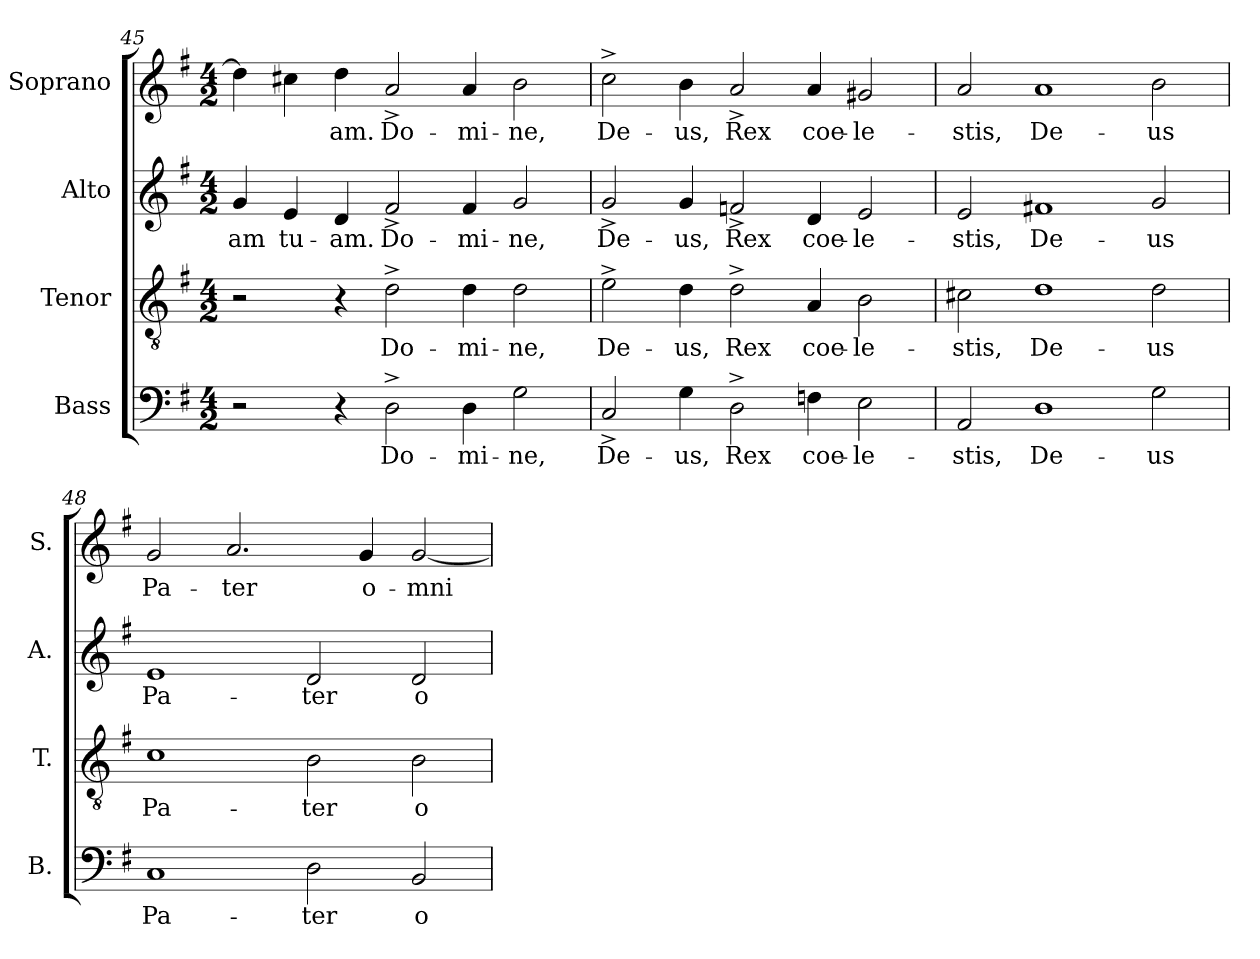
**kern	**text	**kern	**text	**kern	**text	**kern	**text
*part4	*part4	*part3	*part3	*part2	*part2	*part1	*part1
*staff4	*staff4	*staff3	*staff3	*staff2	*staff2	*staff1	*staff1
*I"Bass	*	*I"Tenor	*	*I"Alto	*	*I"Soprano	*
*I'B.	*	*I'T.	*	*I'A.	*	*I'S.	*
*clefF4	*	*clefGv2	*	*clefG2	*	*clefG2	*
*	*	*ITrd7c12	*	*	*	*	*
*k[f#]	*	*k[f#]	*	*k[f#]	*	*k[f#]	*
*G:	*	*G:	*	*G:	*	*G:	*
*M4/2	*	*M4/2	*	*M4/2	*	*M4/2	*
=45	=45	=45	=45	=45	=45	=45	=45
!	!	!	!	!	!LO:LY:b:color=#000000	!	!
2r	.	2r	.	4gi/	-am	4ddi\]	.
!	!	!	!	!	!LO:LY:b:color=#000000	!	!
.	.	.	.	4ei/	tu-	4cc#Xi\	.
!	!	!	!	!	!LO:LY:b:color=#000000	!	!
!	!	!	!	!	!	!	!LO:LY:b:color=#000000
4r	.	4r	.	4di/	-am.	4ddi\	-am.
!	!LO:LY:b:color=#000000	!	!	!	!	!	!
!	!	!	!LO:LY:b:color=#000000	!	!	!	!
!	!	!	!	!	!LO:LY:b:color=#000000	!	!
!	!	!	!	!	!	!	!LO:LY:b:color=#000000
2D^i\	Do-	2D^i\	Do-	2f#^i/	Do-	2a^i/	Do-
!	!LO:LY:b:color=#000000	!	!	!	!	!	!
!	!	!	!LO:LY:b:color=#000000	!	!	!	!
!	!	!	!	!	!LO:LY:b:color=#000000	!	!
!	!	!	!	!	!	!	!LO:LY:b:color=#000000
4Di\	-mi-	4Di\	-mi-	4f#i/	-mi-	4ai/	-mi-
!	!LO:LY:b:color=#000000	!	!	!	!	!	!
!	!	!	!LO:LY:b:color=#000000	!	!	!	!
!	!	!	!	!	!LO:LY:b:color=#000000	!	!
!	!	!	!	!	!	!	!LO:LY:b:color=#000000
2Gi\	-ne,	2Di\	-ne,	2gi/	-ne,	2bi\	-ne,
=46	=46	=46	=46	=46	=46	=46	=46
!	!LO:LY:b:color=#000000	!	!	!	!	!	!
!	!	!	!LO:LY:b:color=#000000	!	!	!	!
!	!	!	!	!	!LO:LY:b:color=#000000	!	!
!	!	!	!	!	!	!	!LO:LY:b:color=#000000
2C^i/	De-	2E^i\	De-	2g^i/	De-	2cc^i\	De-
!	!LO:LY:b:color=#000000	!	!	!	!	!	!
!	!	!	!LO:LY:b:color=#000000	!	!	!	!
!	!	!	!	!	!LO:LY:b:color=#000000	!	!
!	!	!	!	!	!	!	!LO:LY:b:color=#000000
4Gi\	-us,	4Di\	-us,	4gi/	-us,	4bi\	-us,
!	!LO:LY:b:color=#000000	!	!	!	!	!	!
!	!	!	!LO:LY:b:color=#000000	!	!	!	!
!	!	!	!	!	!LO:LY:b:color=#000000	!	!
!	!	!	!	!	!	!	!LO:LY:b:color=#000000
2D^i\	Rex	2D^i\	Rex	2fn^i/	Rex	2a^i/	Rex
!	!LO:LY:b:color=#000000	!	!	!	!	!	!
!	!	!	!LO:LY:b:color=#000000	!	!	!	!
!	!	!	!	!	!LO:LY:b:color=#000000	!	!
!	!	!	!	!	!	!	!LO:LY:b:color=#000000
4Fni\	coe-	4AAi/	coe-	4di/	coe-	4ai/	coe-
!	!LO:LY:b:color=#000000	!	!	!	!	!	!
!	!	!	!LO:LY:b:color=#000000	!	!	!	!
!	!	!	!	!	!LO:LY:b:color=#000000	!	!
!	!	!	!	!	!	!	!LO:LY:b:color=#000000
2Ei\	-le-	2BBi\	-le-	2ei/	-le-	2g#Xi/	-le-
=47	=47	=47	=47	=47	=47	=47	=47
!	!LO:LY:b:color=#000000	!	!	!	!	!	!
!	!	!	!LO:LY:b:color=#000000	!	!	!	!
!	!	!	!	!	!LO:LY:b:color=#000000	!	!
!	!	!	!	!	!	!	!LO:LY:b:color=#000000
2AAi/	-stis,	2C#Xi\	-stis,	2ei/	-stis,	2ai/	-stis,
!	!LO:LY:b:color=#000000	!	!	!	!	!	!
!	!	!	!LO:LY:b:color=#000000	!	!	!	!
!	!	!	!	!	!LO:LY:b:color=#000000	!	!
!	!	!	!	!	!	!	!LO:LY:b:color=#000000
1Di	De-	1Di	De-	1f#Xi	De-	1ai	De-
!	!LO:LY:b:color=#000000	!	!	!	!	!	!
!	!	!	!LO:LY:b:color=#000000	!	!	!	!
!	!	!	!	!	!LO:LY:b:color=#000000	!	!
!	!	!	!	!	!	!	!LO:LY:b:color=#000000
2Gi\	-us	2Di\	-us	2gi/	-us	2bi\	-us
!!LO:LB:g=z
=48	=48	=48	=48	=48	=48	=48	=48
!	!LO:LY:b:color=#000000	!	!	!	!	!	!
!	!	!	!LO:LY:b:color=#000000	!	!	!	!
!	!	!	!	!	!LO:LY:b:color=#000000	!	!
!	!	!	!	!	!	!	!LO:LY:b:color=#000000
1Ci	Pa-	1Ci	Pa-	1ei	Pa-	2gi/	Pa-
!	!	!	!	!	!	!	!LO:LY:b:color=#000000
.	.	.	.	.	.	2.ai/	-ter
!	!LO:LY:b:color=#000000	!	!	!	!	!	!
!	!	!	!LO:LY:b:color=#000000	!	!	!	!
!	!	!	!	!	!LO:LY:b:color=#000000	!	!
2Di\	-ter	2BBi\	-ter	2di/	-ter	.	.
!	!	!	!	!	!	!	!LO:LY:b:color=#000000
.	.	.	.	.	.	4gi/	o-
!	!LO:LY:b:color=#000000	!	!	!	!	!	!
!	!	!	!LO:LY:b:color=#000000	!	!	!	!
!	!	!	!	!	!LO:LY:b:color=#000000	!	!
!	!	!	!	!	!	!	!LO:LY:b:color=#000000
2BBi/	o-	2BBi\	o-	2di/	o-	[2gi/	-mni-
=	=	=	=	=	=	=	=
*-	*-	*-	*-	*-	*-	*-	*-
